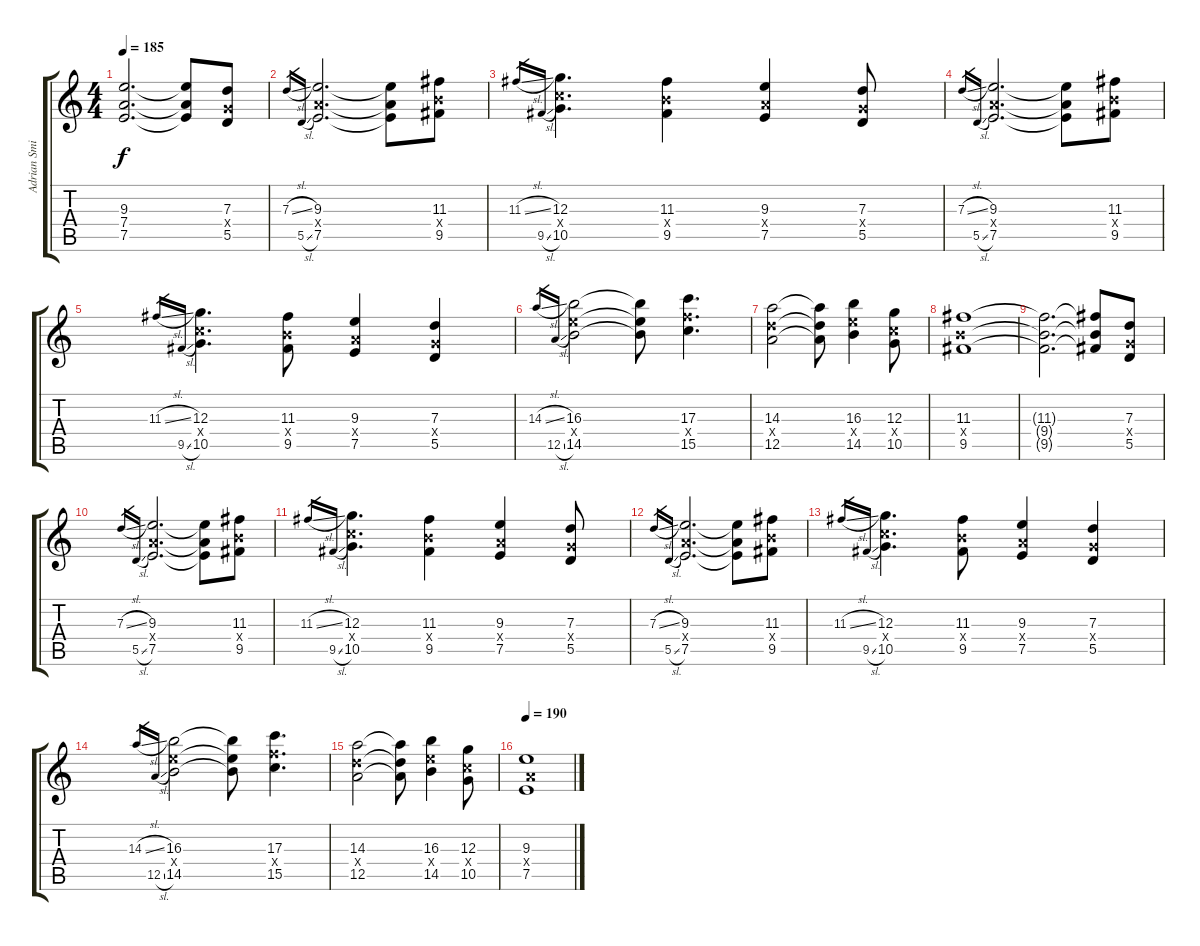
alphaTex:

\track ("Adrian Smith" "Adrian Smi") {instrument overdrivenguitar}
\staff {score tabs}
\tuning (E4 B3 G3 D3 A2 E2) {hide}
\ts (4 4)
\tempo 185
\clef g2
\ks c
(9.3{t} 7.4{t} 7.5{t}).2{d dy f} (9.3{t} 7.4{t} 7.5{t}).8 (7.3 5.4{x} 5.5).8 |
7.3{sl}.16{gr} 5.5{sl}.16{gr} (9.3 7.4{x} 7.5).2{d} (9.3{t} 7.4{t} 7.5{t}).8 (11.3 9.4{x} 9.5).8 |
11.3{sl}.16{gr} 9.5{sl}.16{gr} (12.3 10.4{x} 10.5).4{d} (11.3 9.4{x} 9.5).4 (9.3 7.4{x} 7.5).4 (7.3 5.4{x} 5.5).8 |
7.3{sl}.16{gr} 5.5{sl}.16{gr} (9.3 7.4{x} 7.5).2{d} (9.3{t} 7.4{t} 7.5{t}).8 (11.3 9.4{x} 9.5).8 |
11.3{sl}.16{gr} 9.5{sl}.16{gr} (12.3 10.4{x} 10.5).4{d} (11.3 9.4{x} 9.5).8 (9.3 7.4{x} 7.5).4 (7.3 5.4{x} 5.5).4 |
14.3{sl}.16{gr} 12.5{sl}.16{gr} (16.3 14.4{x} 14.5).2 (16.3{t} 14.4{t} 14.5{t}).8 (17.3 15.4{x} 15.5).4{d} |
(14.3 12.4{x} 12.5).2 (14.3{t} 12.4{t} 12.5{t}).8 (16.3 14.4{x} 14.5).4 (12.3 10.4{x} 10.5).8 |
(11.3 9.4{x} 9.5).1 |
(11.3{t} 9.4{t} 9.5{t}).2{d} (11.3{t} 9.4{t} 9.5{t}).8 (7.3 5.4{x} 5.5).8 |
7.3{sl}.16{gr} 5.5{sl}.16{gr} (9.3 7.4{x} 7.5).2{d} (9.3{t} 7.4{t} 7.5{t}).8 (11.3 9.4{x} 9.5).8 |
11.3{sl}.16{gr} 9.5{sl}.16{gr} (12.3 10.4{x} 10.5).4{d} (11.3 9.4{x} 9.5).4 (9.3 7.4{x} 7.5).4 (7.3 5.4{x} 5.5).8 |
7.3{sl}.16{gr} 5.5{sl}.16{gr} (9.3 7.4{x} 7.5).2{d} (9.3{t} 7.4{t} 7.5{t}).8 (11.3 9.4{x} 9.5).8 |
11.3{sl}.16{gr} 9.5{sl}.16{gr} (12.3 10.4{x} 10.5).4{d} (11.3 9.4{x} 9.5).8 (9.3 7.4{x} 7.5).4 (7.3 5.4{x} 5.5).4 |
14.3{sl}.16{gr} 12.5{sl}.16{gr} (16.3 14.4{x} 14.5).2 (16.3{t} 14.4{t} 14.5{t}).8 (17.3 15.4{x} 15.5).4{d} |
(14.3 12.4{x} 12.5).2 (14.3{t} 12.4{t} 12.5{t}).8 (16.3 14.4{x} 14.5).4 (12.3 10.4{x} 10.5).8 |
\tempo 190
(9.3 7.4{x} 7.5).1
